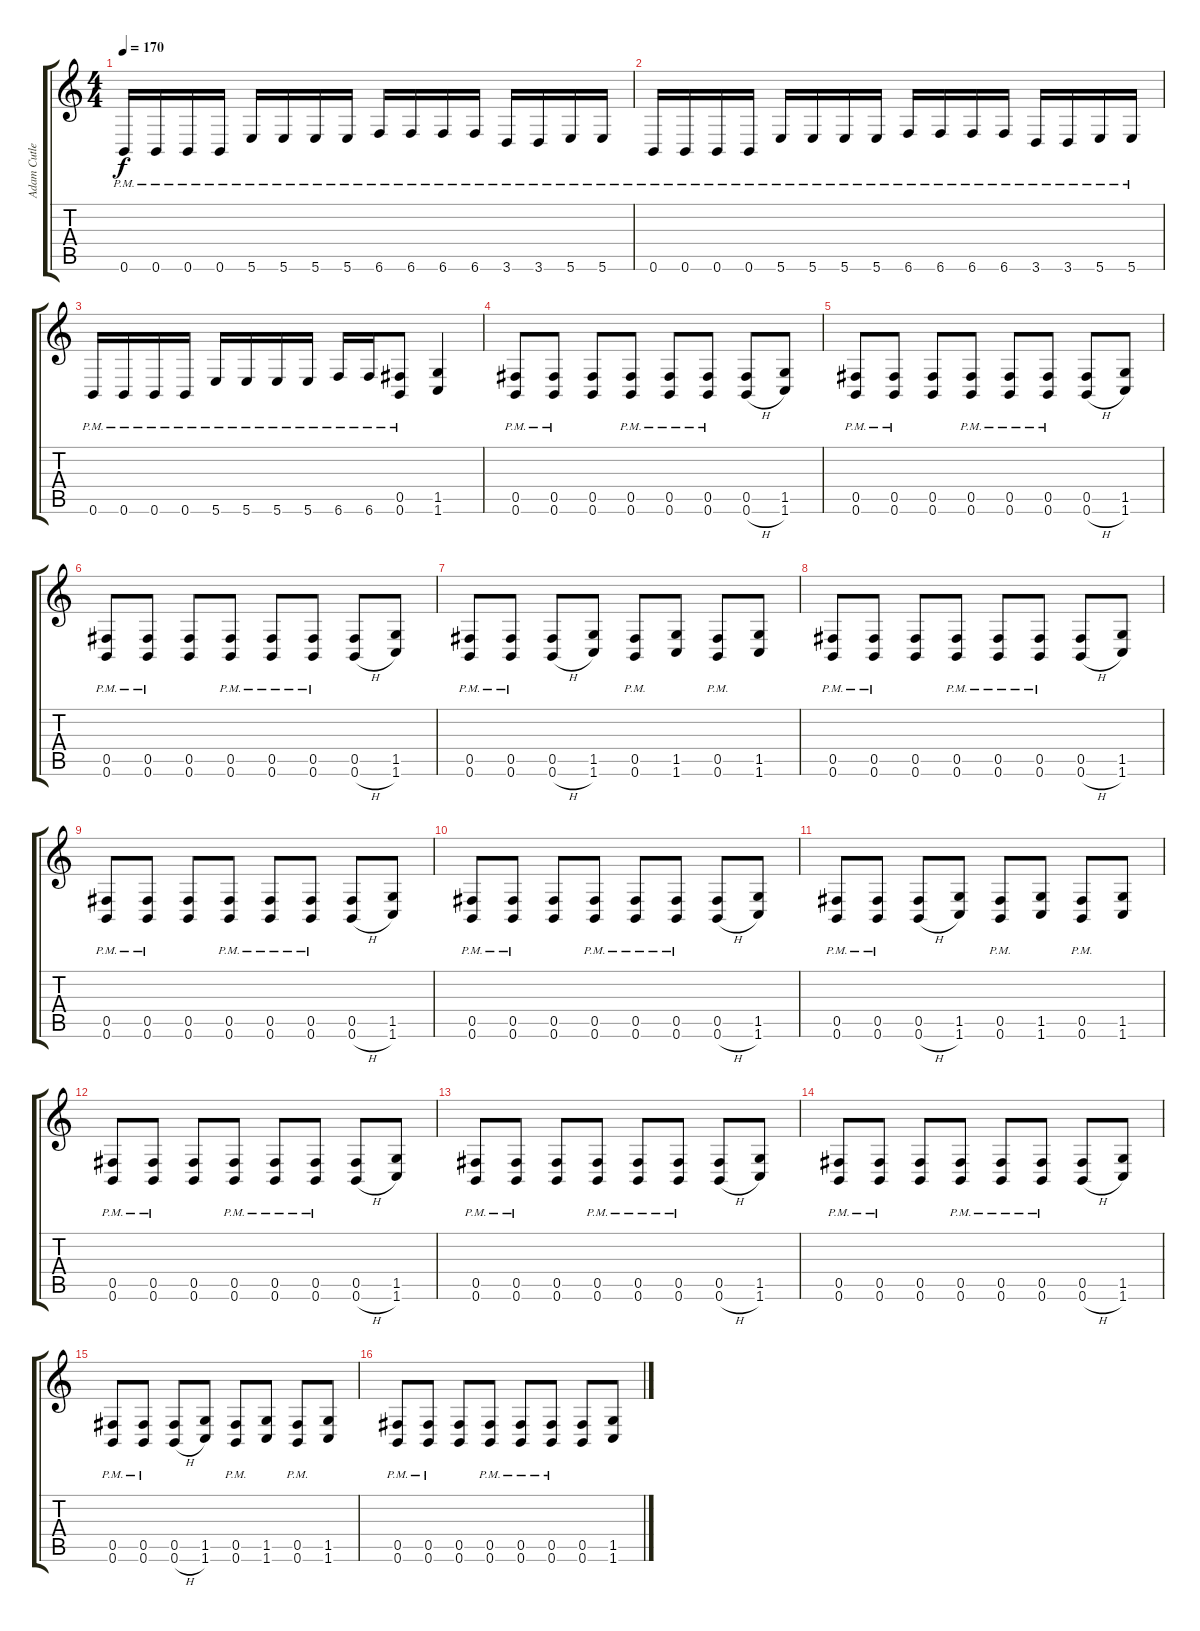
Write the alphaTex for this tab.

\track ("Adam Cutler" "Adam Cutle") {instrument overdrivenguitar}
\staff {score tabs}
\tuning (Db4 Ab3 E3 B2 Gb2 B1) {hide}
\ts (4 4)
\tempo 170
\clef g2
\ks c
0.6{pm}.16{dy f} 0.6{pm}.16 0.6{pm}.16 0.6{pm}.16 5.6{pm}.16 5.6{pm}.16 5.6{pm}.16 5.6{pm}.16 6.6{pm}.16 6.6{pm}.16 6.6{pm}.16 6.6{pm}.16 3.6{pm}.16 3.6{pm}.16 5.6{pm}.16 5.6{pm}.16 |
0.6{pm}.16 0.6{pm}.16 0.6{pm}.16 0.6{pm}.16 5.6{pm}.16 5.6{pm}.16 5.6{pm}.16 5.6{pm}.16 6.6{pm}.16 6.6{pm}.16 6.6{pm}.16 6.6{pm}.16 3.6{pm}.16 3.6{pm}.16 5.6{pm}.16 5.6{pm}.16 |
0.6{pm}.16 0.6{pm}.16 0.6{pm}.16 0.6{pm}.16 5.6{pm}.16 5.6{pm}.16 5.6{pm}.16 5.6{pm}.16 6.6{pm}.16 6.6{pm}.16 (0.5{pm} 0.6{pm}).8 (1.5 1.6).4 |
(0.5{pm} 0.6{pm}).8 (0.5{pm} 0.6{pm}).8 (0.5 0.6).8 (0.5{pm} 0.6{pm}).8 (0.5{pm} 0.6{pm}).8 (0.5{pm} 0.6{pm}).8 (0.5 0.6{h}).8 (1.5 1.6).8 |
(0.5{pm} 0.6{pm}).8 (0.5{pm} 0.6{pm}).8 (0.5 0.6).8 (0.5{pm} 0.6{pm}).8 (0.5{pm} 0.6{pm}).8 (0.5{pm} 0.6{pm}).8 (0.5 0.6{h}).8 (1.5 1.6).8 |
(0.5{pm} 0.6{pm}).8 (0.5{pm} 0.6{pm}).8 (0.5 0.6).8 (0.5{pm} 0.6{pm}).8 (0.5{pm} 0.6{pm}).8 (0.5{pm} 0.6{pm}).8 (0.5 0.6{h}).8 (1.5 1.6).8 |
(0.5{pm} 0.6{pm}).8 (0.5{pm} 0.6{pm}).8 (0.5 0.6{h}).8 (1.5 1.6).8 (0.5{pm} 0.6{pm}).8 (1.5 1.6).8 (0.5{pm} 0.6{pm}).8 (1.5 1.6).8 |
(0.5{pm} 0.6{pm}).8 (0.5{pm} 0.6{pm}).8 (0.5 0.6).8 (0.5{pm} 0.6{pm}).8 (0.5{pm} 0.6{pm}).8 (0.5{pm} 0.6{pm}).8 (0.5 0.6{h}).8 (1.5 1.6).8 |
(0.5{pm} 0.6{pm}).8 (0.5{pm} 0.6{pm}).8 (0.5 0.6).8 (0.5{pm} 0.6{pm}).8 (0.5{pm} 0.6{pm}).8 (0.5{pm} 0.6{pm}).8 (0.5 0.6{h}).8 (1.5 1.6).8 |
(0.5{pm} 0.6{pm}).8 (0.5{pm} 0.6{pm}).8 (0.5 0.6).8 (0.5{pm} 0.6{pm}).8 (0.5{pm} 0.6{pm}).8 (0.5{pm} 0.6{pm}).8 (0.5 0.6{h}).8 (1.5 1.6).8 |
(0.5{pm} 0.6{pm}).8 (0.5{pm} 0.6{pm}).8 (0.5 0.6{h}).8 (1.5 1.6).8 (0.5{pm} 0.6{pm}).8 (1.5 1.6).8 (0.5{pm} 0.6{pm}).8 (1.5 1.6).8 |
(0.5{pm} 0.6{pm}).8 (0.5{pm} 0.6{pm}).8 (0.5 0.6).8 (0.5{pm} 0.6{pm}).8 (0.5{pm} 0.6{pm}).8 (0.5{pm} 0.6{pm}).8 (0.5 0.6{h}).8 (1.5 1.6).8 |
(0.5{pm} 0.6{pm}).8 (0.5{pm} 0.6{pm}).8 (0.5 0.6).8 (0.5{pm} 0.6{pm}).8 (0.5{pm} 0.6{pm}).8 (0.5{pm} 0.6{pm}).8 (0.5 0.6{h}).8 (1.5 1.6).8 |
(0.5{pm} 0.6{pm}).8 (0.5{pm} 0.6{pm}).8 (0.5 0.6).8 (0.5{pm} 0.6{pm}).8 (0.5{pm} 0.6{pm}).8 (0.5{pm} 0.6{pm}).8 (0.5 0.6{h}).8 (1.5 1.6).8 |
(0.5{pm} 0.6{pm}).8 (0.5{pm} 0.6{pm}).8 (0.5 0.6{h}).8 (1.5 1.6).8 (0.5{pm} 0.6{pm}).8 (1.5 1.6).8 (0.5{pm} 0.6{pm}).8 (1.5 1.6).8 |
(0.5{pm} 0.6{pm}).8 (0.5{pm} 0.6{pm}).8 (0.5 0.6).8 (0.5{pm} 0.6{pm}).8 (0.5{pm} 0.6{pm}).8 (0.5{pm} 0.6{pm}).8 (0.5 0.6).8 (1.5 1.6).8
